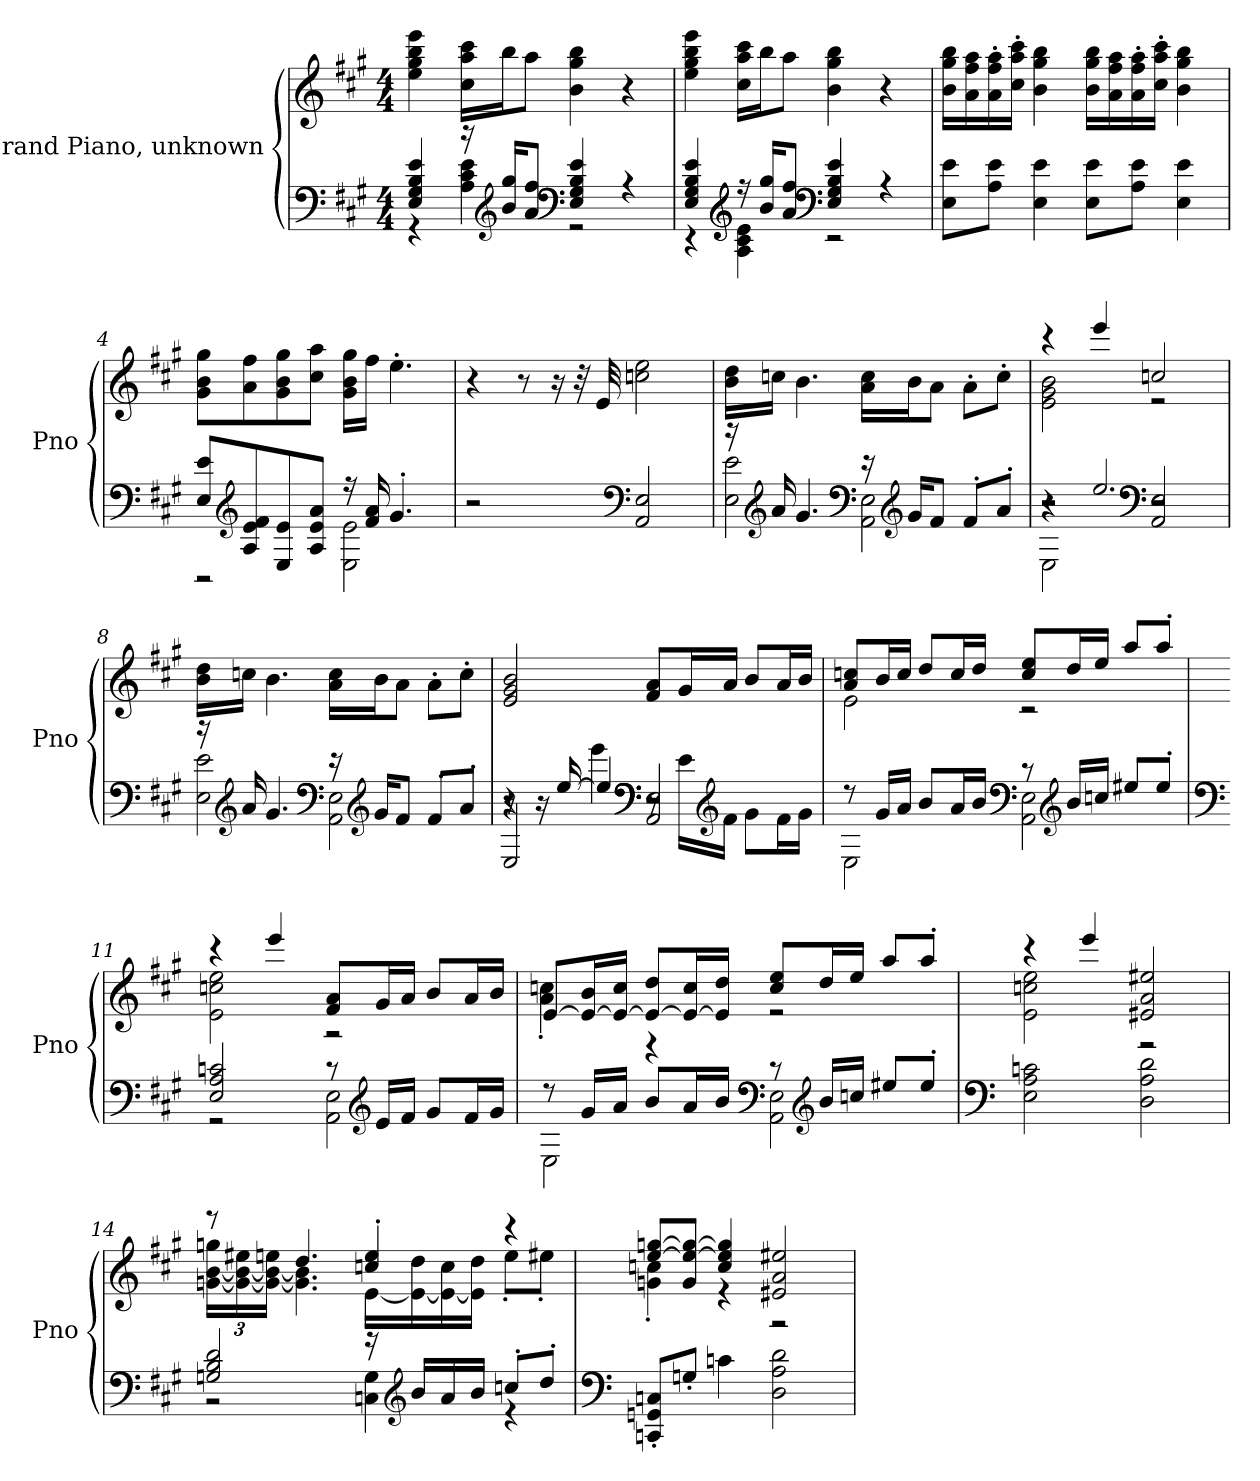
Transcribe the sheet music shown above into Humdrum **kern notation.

**kern	**kern
*part1	*part1
*staff2	*staff1
*I"Grand Piano, unknown	*
*I'Pno	*
*clefF4	*clefG2
*k[f#c#g#]	*k[f#c#g#]
*M4/4	*M4/4
*MM120	*MM120
=1	=1
*^	*
4E/ 4G#/ 4B/ 4e/	4r	4ee\ 4gg#\ 4bb\ 4eee\
16r	4A\ 4c#\ 4e\	16cc#\ 16aa\ 16ccc#\LL
*clefG2	*	*
16b/ 16gg#/KL	.	16bb\J
8a/ 8ff#/J	.	8aa\J
*clefF4	*	*
4E/ 4G#/ 4B/ 4e/	2r	4b\ 4gg#\ 4bb\
4r	.	4r
=2	=2	=2
4E/ 4G#/ 4B/ 4e/	4r	4ee\ 4gg#\ 4bb\ 4eee\
*clefG2	*	*
16r	4A\ 4c#\ 4e\	16cc#\ 16aa\ 16ccc#\LL
16b/ 16gg#/KL	.	16bb\J
8a/ 8ff#/J	.	8aa\J
*clefF4	*	*
4E/ 4G#/ 4B/ 4e/	2r	4b\ 4gg#\ 4bb\
4r	.	4r
*v	*v	*
=3	=3
8E\ 8e\L	16b\ 16gg#\ 16bb\LL
.	16a\ 16ff#\ 16aa\
8A\ 8e\J	16a\' 16ff#\' 16aa\'
.	16cc#\' 16aa\' 16ccc#\'JJ
4E\ 4e\	4b\ 4gg#\ 4bb\
8E\ 8e\L	16b\ 16gg#\ 16bb\LL
.	16a\ 16ff#\ 16aa\
8A\ 8e\J	16a\' 16ff#\' 16aa\'
.	16cc#\' 16aa\' 16ccc#\'JJ
4E\ 4e\	4b\ 4gg#\ 4bb\
!!LO:LB:g=z
=4	=4
*^	*
8E/ 8e/L	2r	8g#\ 8b\ 8gg#\L
*clefG2	*	*
8A/ 8e/ 8f#/	.	8a\ 8ff#\
8E/ 8e/	.	8g#\ 8b\ 8gg#\
8A/ 8e/ 8a/J	.	8cc#\ 8aa\J
16r	2E\ 2e\	16g#\ 16b\ 16gg#\LL
16f#/ 16a/	.	16ff#\JJ
4.g#'/	.	4.ee'\
*v	*v	*
=5	=5
2r	4r
.	8r
.	16r
.	32r
.	32e/
*clefF4	*
2AA/ 2E/	2ccn\ 2ee\
=6	=6
*^	*
16r	2E\ 2e\	16b\ 16dd\LL
*clefG2	*	*
16a/	.	16ccn\JJ
4.g#/	.	4.b\
*clefF4	*	*
16r	2AA\ 2E\	16a\ 16cc\LL
*clefG2	*	*
16g#/KL	.	16b\J
8f#/J	.	8a\J
8f#'/L	.	8a'\L
8a'/J	.	8cc'\J
=7	=7	=7
*	*^	*^
4r	2E\	2r	4r	2e\ 2g#\ 2b\
2.ee/	.	.	4eee/	.
*clefF4	*	*	*	*
.	2r	2AA/ 2E/	2ccn/	2r
*	*v	*v	*	*
*	*	*v	*v
!!LO:LB:g=z
=8	=8	=8
16r	2E\ 2e\	16b\ 16dd\LL
*clefG2	*	*
16a/	.	16ccn\JJ
4.g#/	.	4.b\
*clefF4	*	*
16r	2AA\ 2E\	16a\ 16cc\LL
*clefG2	*	*
16g#/KL	.	16b\J
8f#/J	.	8a\J
8f#'/L	.	8a'\L
8a'/J	.	8cc'\J
=9	=9	=9
*	*^	*
8r	4r	2E/	2e/ 2g#/ 2b/
16r	.	.	.
[16ee/	.	.	.
4ee/]	4eee\	.	.
*clefF4	*	*	*
2r	8r	2AA/ 2E/	8f#/ 8a/L
.	16e\LL	.	16g#/L
*clefG2	*	*	*
.	16f#\JJ	.	16a/JJ
.	8g#\L	.	8b/L
.	16f#\L	.	16a/L
.	16g#\JJ	.	16b/JJ
*	*v	*v	*
!!LO:LB:g=z
=10	=10	=10
*	*	*^
8r	2E\	8a/ 8ccn/L	2e\
16g#/LL	.	16b/L	.
16a/JJ	.	16cc/JJ	.
8b/L	.	8dd/L	.
16a/L	.	16cc/L	.
16b/JJ	.	16dd/JJ	.
*clefF4	*	*	*
8r	2AA\ 2E\	8cc/ 8ee/L	2r
*clefG2	*	*	*
16b/LL	.	16dd/L	.
16ccn/JJ	.	16ee/JJ	.
8ee#X/L	.	8aa/L	.
8ee#'/J	.	8aa'/J	.
=11	=11	=11	=11
*clefF4	*	*	*
2E/ 2A/ 2cn/	2r	4r	2e\ 2ccn\ 2ee\
.	.	4eee/	.
8r	2AA\ 2E\	8f#/ 8a/L	2r
*clefG2	*	*	*
16e/LL	.	16g#/L	.
16f#/JJ	.	16a/JJ	.
8g#/L	.	8b/L	.
16f#/L	.	16a/L	.
16g#/JJ	.	16b/JJ	.
!!LO:LB:g=z	!!
=12	=12	=12	=12
8r	2E\	[8e/L	4a\' 4ccn\'
16g#/LL	.	16e/_ 16b/L	.
16a/JJ	.	16e/_ 16cc/JJ	.
8b/L	.	8e/_ 8dd/L	4r
16a/L	.	16e/_ 16cc/L	.
16b/JJ	.	16e/] 16dd/JJ	.
*clefF4	*	*	*
8r	2AA\ 2E\	8cc/ 8ee/L	2r
*clefG2	*	*	*
16b/LL	.	16dd/L	.
16ccn/JJ	.	16ee/JJ	.
8ee#X/L	.	8aa/L	.
8ee#'/J	.	8aa'/J	.
*v	*v	*	*
=13	=13	=13
*clefF4	*	*
2E\ 2A\ 2cn\	4r	2e\ 2ccn\ 2ee\
.	4eee/	.
2D\ 2A\ 2d\	2e#X/ 2a/ 2ee#X/	2r
!!LO:LB:g=z	!!
=14	=14	=14
*^	*	*
*	*	*	*Xbrackettup
2Gn/ 2B/ 2d/	2r	8r	[24gn\ [24b\ 24ggn\LL
.	.	.	24g\_ 24b\_ 24ee#X\
.	.	.	24g\_ 24b\_ 24een\JJ
.	.	4.dd/	4.g\] 4.b\]
16r	4Cn\ 4G\	4ccn/' 4ee/'	[16e\LL
*clefG2	*	*	*
16b/LL	.	.	16e\_ 16dd\
16a/	.	.	16e\_ 16cc\
16b/JJ	.	.	16e\] 16dd\JJ
8ccn'/L	4r	4r	8ee'\L
8dd'/J	.	.	8ee#X'\J
*v	*v	*	*
=15	=15	=15
*clefF4	*	*
8CCn/' 8GGn/' 8Cn/'L	[8ee/ [8ggn/L	4gn\' 4ccn\'
8Gn'/J	8g/ 8ee/_ 8gg/_J	.
4cn\	4cc/ 4ee/] 4gg/]	4r
2D\ 2A\ 2d\	2e#X/ 2a/ 2ee#X/	2r
*	*v	*v
=	=
*-	*-
